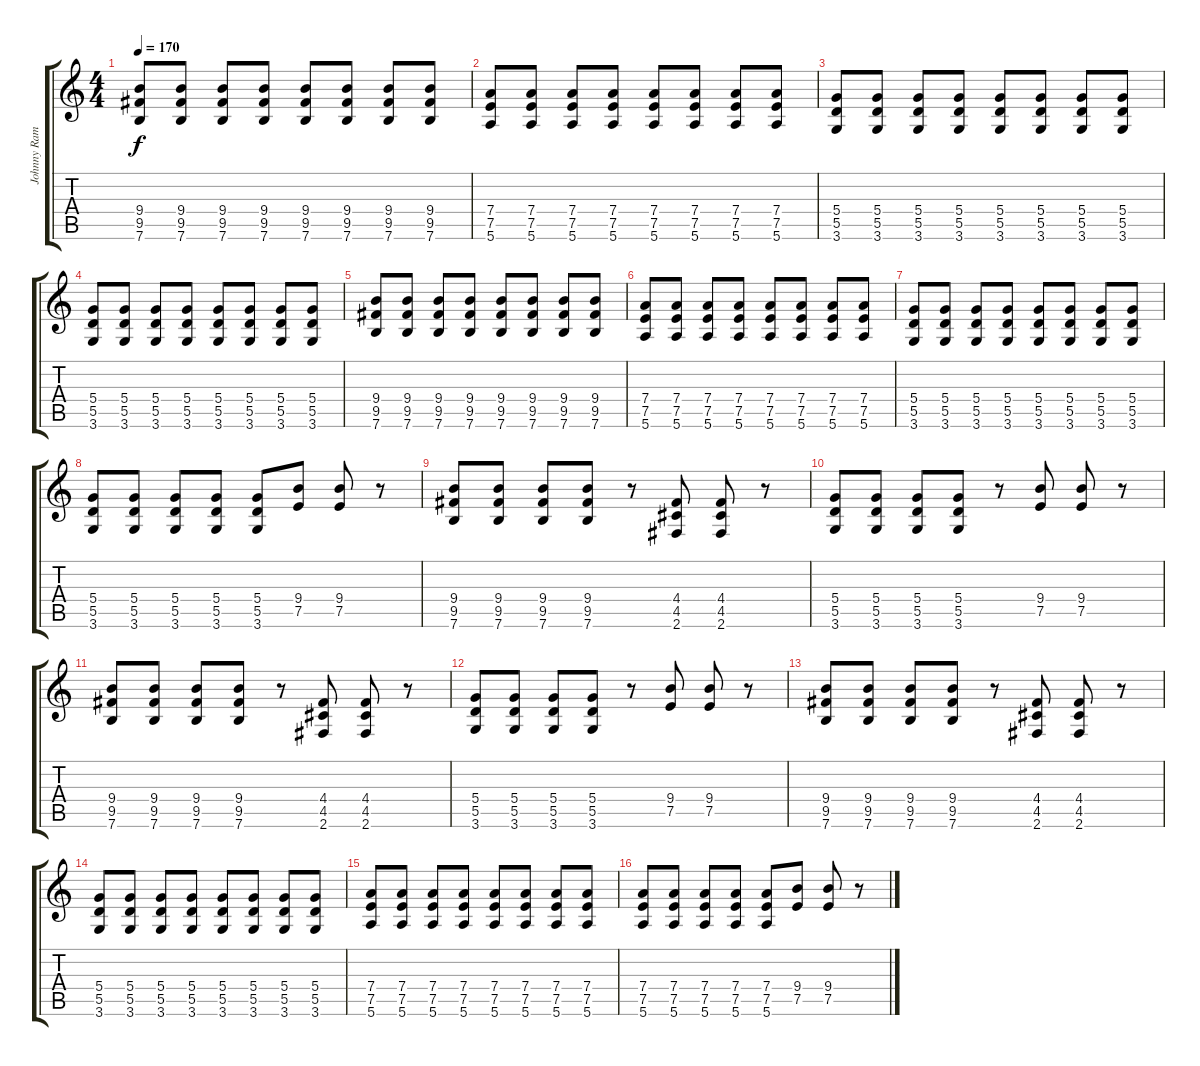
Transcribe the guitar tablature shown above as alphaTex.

\track ("Johnny Ramone" "Johnny Ram") {instrument distortionguitar}
\staff {score tabs}
\tuning (E4 B3 G3 D3 A2 E2) {hide}
\ts (4 4)
\tempo 170
\clef g2
\ks c
(9.4 9.5 7.6).8{dy f} (9.4 9.5 7.6).8 (9.4 9.5 7.6).8 (9.4 9.5 7.6).8 (9.4 9.5 7.6).8 (9.4 9.5 7.6).8 (9.4 9.5 7.6).8 (9.4 9.5 7.6).8 |
(7.4 7.5 5.6).8 (7.4 7.5 5.6).8 (7.4 7.5 5.6).8 (7.4 7.5 5.6).8 (7.4 7.5 5.6).8 (7.4 7.5 5.6).8 (7.4 7.5 5.6).8 (7.4 7.5 5.6).8 |
(5.4 5.5 3.6).8 (5.4 5.5 3.6).8 (5.4 5.5 3.6).8 (5.4 5.5 3.6).8 (5.4 5.5 3.6).8 (5.4 5.5 3.6).8 (5.4 5.5 3.6).8 (5.4 5.5 3.6).8 |
(5.4 5.5 3.6).8 (5.4 5.5 3.6).8 (5.4 5.5 3.6).8 (5.4 5.5 3.6).8 (5.4 5.5 3.6).8 (5.4 5.5 3.6).8 (5.4 5.5 3.6).8 (5.4 5.5 3.6).8 |
(9.4 9.5 7.6).8 (9.4 9.5 7.6).8 (9.4 9.5 7.6).8 (9.4 9.5 7.6).8 (9.4 9.5 7.6).8 (9.4 9.5 7.6).8 (9.4 9.5 7.6).8 (9.4 9.5 7.6).8 |
(7.4 7.5 5.6).8 (7.4 7.5 5.6).8 (7.4 7.5 5.6).8 (7.4 7.5 5.6).8 (7.4 7.5 5.6).8 (7.4 7.5 5.6).8 (7.4 7.5 5.6).8 (7.4 7.5 5.6).8 |
(5.4 5.5 3.6).8 (5.4 5.5 3.6).8 (5.4 5.5 3.6).8 (5.4 5.5 3.6).8 (5.4 5.5 3.6).8 (5.4 5.5 3.6).8 (5.4 5.5 3.6).8 (5.4 5.5 3.6).8 |
(5.4 5.5 3.6).8 (5.4 5.5 3.6).8 (5.4 5.5 3.6).8 (5.4 5.5 3.6).8 (5.4 5.5 3.6).8 (9.4 7.5).8 (9.4 7.5).8 r.8 |
(9.4 9.5 7.6).8 (9.4 9.5 7.6).8 (9.4 9.5 7.6).8 (9.4 9.5 7.6).8 r.8 (4.4 4.5 2.6).8 (4.4 4.5 2.6).8 r.8 |
(5.4 5.5 3.6).8 (5.4 5.5 3.6).8 (5.4 5.5 3.6).8 (5.4 5.5 3.6).8 r.8 (9.4 7.5).8 (9.4 7.5).8 r.8 |
(9.4 9.5 7.6).8 (9.4 9.5 7.6).8 (9.4 9.5 7.6).8 (9.4 9.5 7.6).8 r.8 (4.4 4.5 2.6).8 (4.4 4.5 2.6).8 r.8 |
(5.4 5.5 3.6).8 (5.4 5.5 3.6).8 (5.4 5.5 3.6).8 (5.4 5.5 3.6).8 r.8 (9.4 7.5).8 (9.4 7.5).8 r.8 |
(9.4 9.5 7.6).8 (9.4 9.5 7.6).8 (9.4 9.5 7.6).8 (9.4 9.5 7.6).8 r.8 (4.4 4.5 2.6).8 (4.4 4.5 2.6).8 r.8 |
(5.4 5.5 3.6).8 (5.4 5.5 3.6).8 (5.4 5.5 3.6).8 (5.4 5.5 3.6).8 (5.4 5.5 3.6).8 (5.4 5.5 3.6).8 (5.4 5.5 3.6).8 (5.4 5.5 3.6).8 |
(7.4 7.5 5.6).8 (7.4 7.5 5.6).8 (7.4 7.5 5.6).8 (7.4 7.5 5.6).8 (7.4 7.5 5.6).8 (7.4 7.5 5.6).8 (7.4 7.5 5.6).8 (7.4 7.5 5.6).8 |
(7.4 7.5 5.6).8 (7.4 7.5 5.6).8 (7.4 7.5 5.6).8 (7.4 7.5 5.6).8 (7.4 7.5 5.6).8 (9.4 7.5).8 (9.4 7.5).8 r.8
